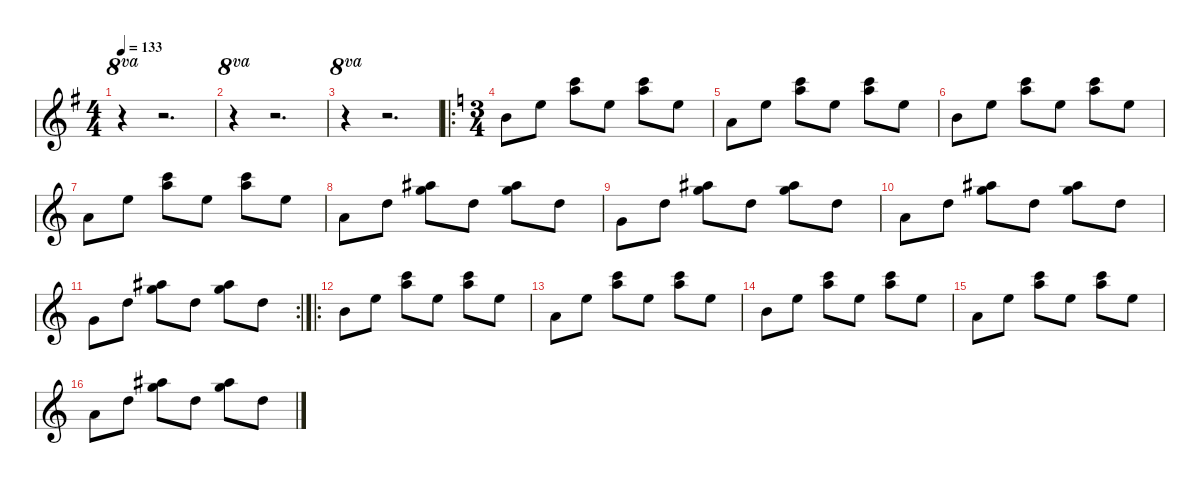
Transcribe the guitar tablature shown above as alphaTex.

\defaultSystemsLayout 4
\hideDynamics
\bracketExtendMode nobrackets
\singleTrackTrackNamePolicy hidden
\multiTrackTrackNamePolicy hidden
\firstSystemTrackNameMode fullname
\firstSystemTrackNameOrientation horizontal
\otherSystemsTrackNameOrientation horizontal
\track ("Keyboards" "pno.") {instrument acousticgrandpiano}
\staff {score}
\tuning (E4 B3 G3 D3 A2 E2)
\ts (4 4)
\tempo 133
\clef g2
\ks eminor
r.4{ot 8va dy f beam Down} r.2{d beam Down} |
r.4{ot 8va beam Down} r.2{d beam Down} |
r.4{ot 8va beam Down} r.2{d beam Down} |
\ro
\ts (3 4)
\beaming (8 2 2 2)
\ks aminor
21.4.8{beam Down} 21.3.8{beam Down} (20.1 22.2).8{beam Down} 21.3.8{beam Down} (20.1 22.2).8{beam Down} 21.3.8{beam Down} |
19.4.8{beam Down} 21.3.8{beam Down} (20.1 22.2).8{beam Down} 21.3.8{beam Down} (20.1 22.2).8{beam Down} 21.3.8{beam Down} |
21.4.8{beam Down} 21.3.8{beam Down} (20.1 22.2).8{beam Down} 21.3.8{beam Down} (20.1 22.2).8{beam Down} 21.3.8{beam Down} |
19.4.8{beam Down} 21.3.8{beam Down} (20.1 22.2).8{beam Down} 21.3.8{beam Down} (20.1 22.2).8{beam Down} 21.3.8{beam Down} |
19.4.8{beam Down} 19.3.8{beam Down} (18.1{acc #} 20.2).8{beam Down} 19.3.8{beam Down} (18.1{acc #} 20.2).8{beam Down} 19.3.8{beam Down} |
17.4.8{beam Down} 19.3.8{beam Down} (18.1{acc #} 20.2).8{beam Down} 19.3.8{beam Down} (18.1{acc #} 20.2).8{beam Down} 19.3.8{beam Down} |
19.4.8{beam Down} 19.3.8{beam Down} (18.1{acc #} 20.2).8{beam Down} 19.3.8{beam Down} (18.1{acc #} 20.2).8{beam Down} 19.3.8{beam Down} |
\rc 2
17.4.8{beam Down} 19.3.8{beam Down} (18.1{acc #} 20.2).8{beam Down} 19.3.8{beam Down} (18.1{acc #} 20.2).8{beam Down} 19.3.8{beam Down} |
\ro
21.4.8{beam Down} 21.3.8{beam Down} (20.1 22.2).8{beam Down} 21.3.8{beam Down} (20.1 22.2).8{beam Down} 21.3.8{beam Down} |
19.4.8{beam Down} 21.3.8{beam Down} (20.1 22.2).8{beam Down} 21.3.8{beam Down} (20.1 22.2).8{beam Down} 21.3.8{beam Down} |
21.4.8{beam Down} 21.3.8{beam Down} (20.1 22.2).8{beam Down} 21.3.8{beam Down} (20.1 22.2).8{beam Down} 21.3.8{beam Down} |
19.4.8{beam Down} 21.3.8{beam Down} (20.1 22.2).8{beam Down} 21.3.8{beam Down} (20.1 22.2).8{beam Down} 21.3.8{beam Down} |
19.4.8{beam Down} 19.3.8{beam Down} (18.1{acc #} 20.2).8{beam Down} 19.3.8{beam Down} (18.1{acc #} 20.2).8{beam Down} 19.3.8{beam Down}
